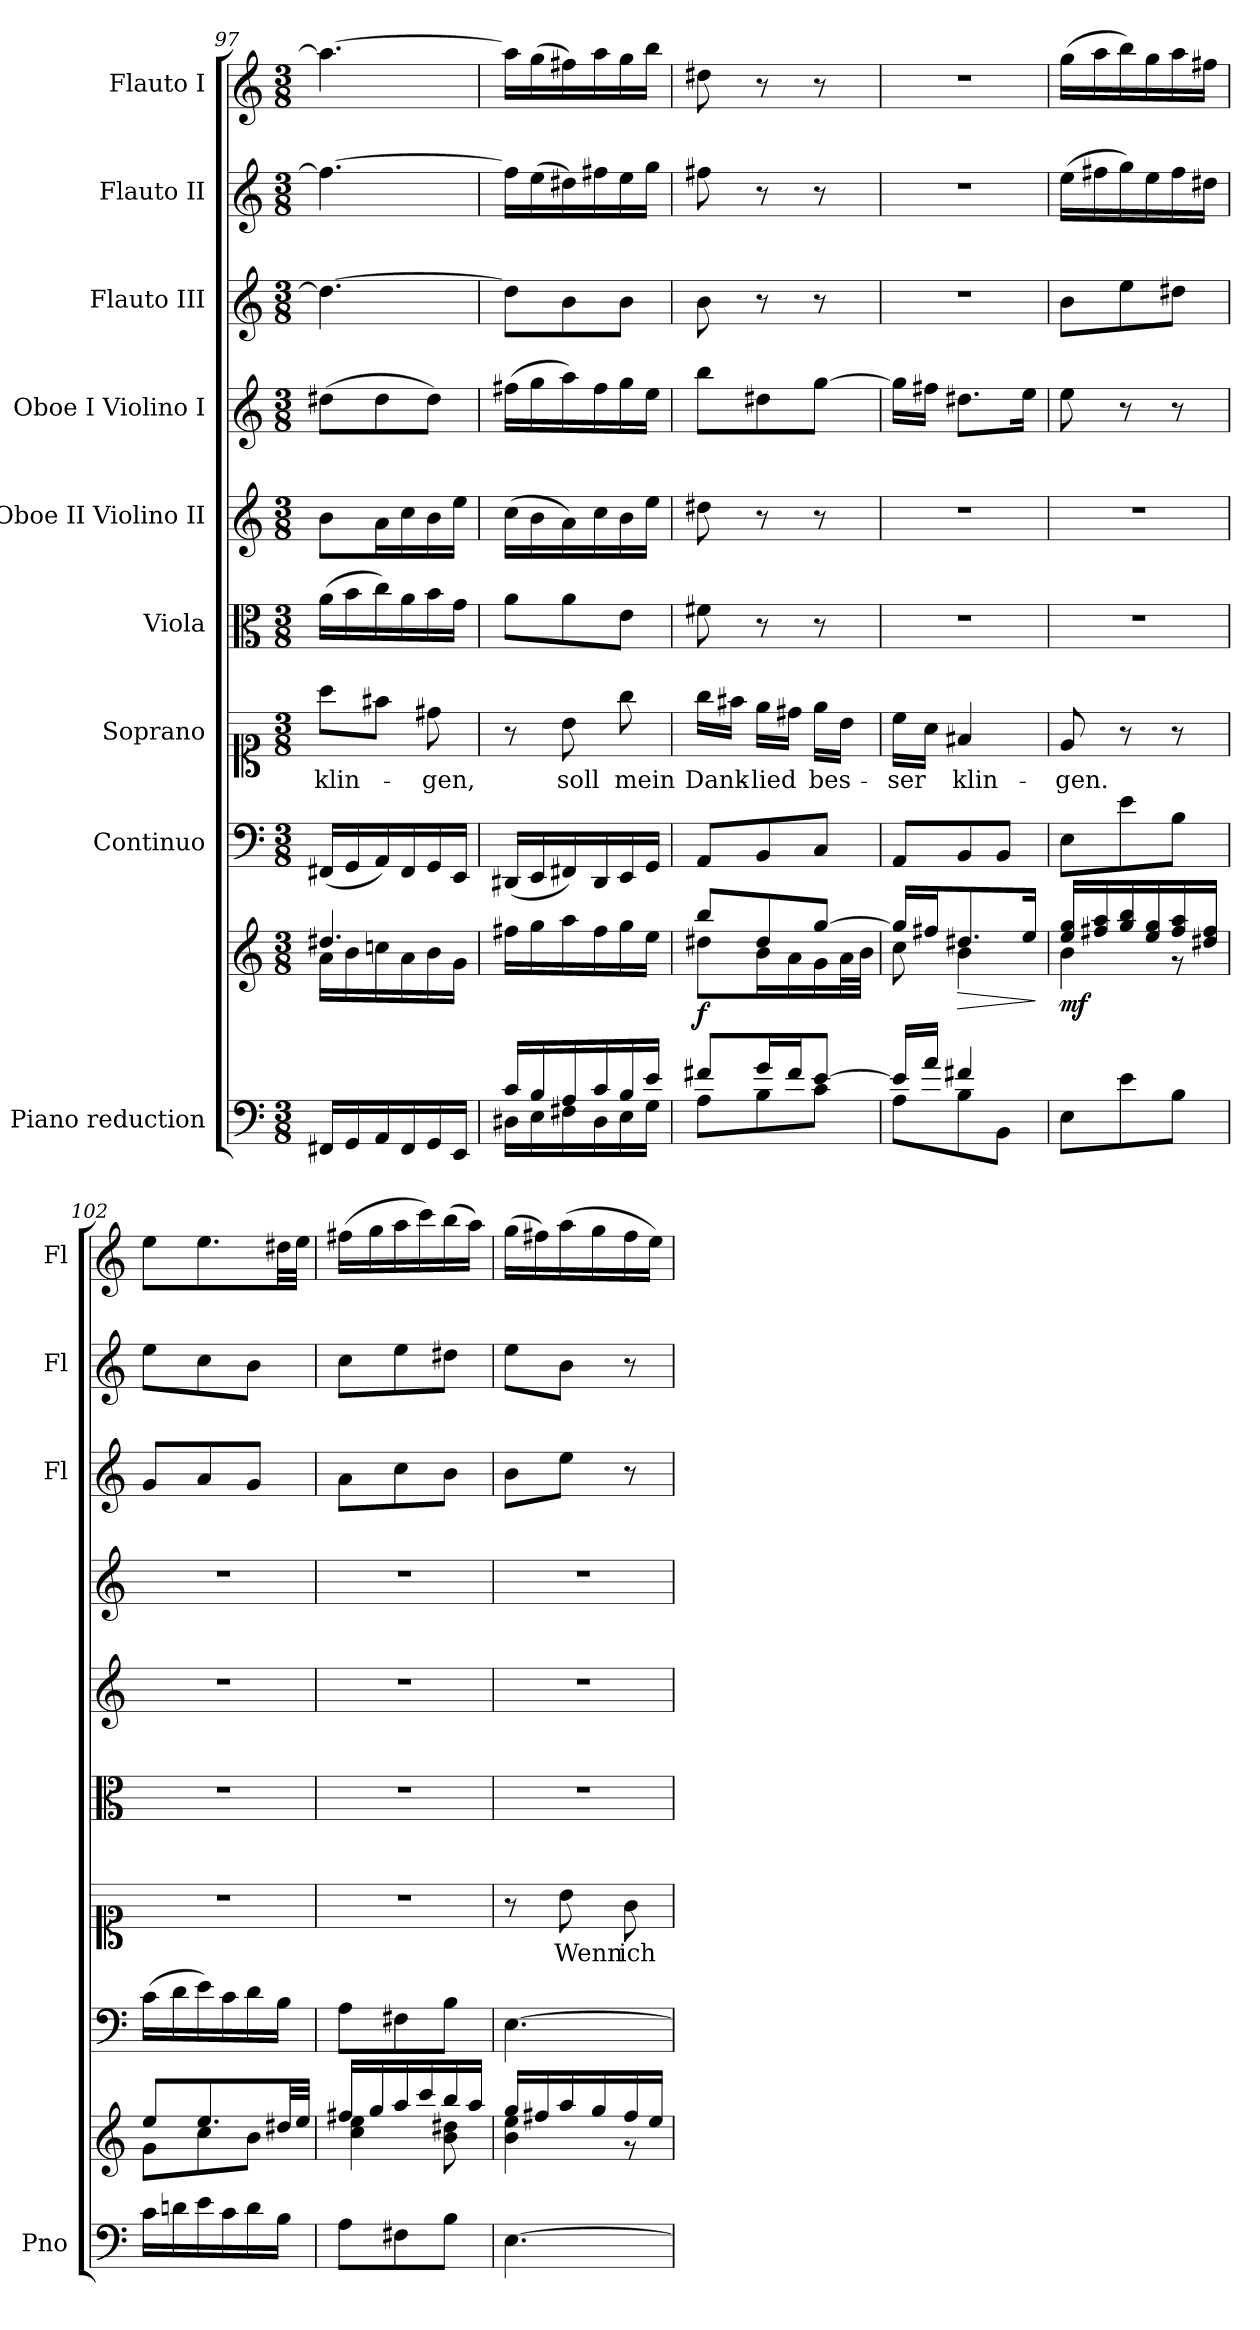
**kern	**kern	**dynam	**kern	**kern	**text	**kern	**kern	**kern	**kern	**kern	**kern
*part9	*part9	*part9	*part8	*part7	*part7	*part6	*part5	*part4	*part3	*part2	*part1
*staff10	*staff9	*staff9/10	*staff8	*staff7	*staff7	*staff6	*staff5	*staff4	*staff3	*staff2	*staff1
*I"Piano reduction	*	*	*I"Continuo	*I"Soprano	*	*I"Viola	*I"Oboe II Violino II	*I"Oboe I Violino I	*I"Flauto III	*I"Flauto II	*I"Flauto I
*I'Pno	*	*	*	*	*	*	*	*	*I'Fl	*I'Fl	*I'Fl
*clefF4	*clefG2	*	*clefF4	*clefC1	*	*clefC3	*clefG2	*clefG2	*clefG2	*clefG2	*clefG2
*k[]	*k[]	*	*k[]	*k[]	*	*k[]	*k[]	*k[]	*k[]	*k[]	*k[]
*M3/8	*M3/8	*	*M3/8	*M3/8	*	*M3/8	*M3/8	*M3/8	*M3/8	*M3/8	*M3/8
=97	=97	=97	=97	=97	=97	=97	=97	=97	=97	=97	=97
*	*^	*	*	*	*	*	*	*	*	*	*
!	!	!	!	!	!	!LO:LY:b	!	!	!	!	!	!
16FF#X/LL	4.dd#X/	16a\LL	.	(<16FF#X/LL	8aa\L	klin-	(>16a\LL	8b\L	(>8dd#X\L	4.dd#\_	4.ff#\_	4.aa\_
16GG/	.	16b\	.	16GG/	.	.	16b\	.	.	.	.	.
16AA/	.	16ccn\	.	16AA/)	8ff#X\J	.	16cc\)	16a\L	8dd#\	.	.	.
16FF#/	.	16a\	.	16FF#/	.	.	16a\	16cc\	.	.	.	.
!	!	!	!	!	!	!LO:LY:b	!	!	!	!	!	!
16GG/	.	16b\	.	16GG/	8dd#X\	gen,	16b\	16b\	8dd#\J)	.	.	.
16EE/JJ	.	16g\JJ	.	16EE/JJ	.	.	16g\JJ	16ee\JJ	.	.	.	.
*	*v	*v	*	*	*	*	*	*	*	*	*	*
=98	=98	=98	=98	=98	=98	=98	=98	=98	=98	=98	=98
*^	*	*	*	*	*	*	*	*	*	*	*
16c/LL	16D#X\LL	16ff#X\LL	.	(<16DD#X/LL	8r	.	8a\L	(>16cc\LL	(>16ff#X\LL	8dd#\L]	16ff#\LL]	16aa\LL]
16B/	16E\	16gg\	.	16EE/	.	.	.	16b\	16gg\	.	(>16ee\	(>16gg\
!	!	!	!	!	!	!LO:LY:b	!	!	!	!	!	!
16A/	16F#X\	16aa\	.	16FF#X/)	8b\	soll	8a\	16a\)	16aa\)	8b\	16dd#X\)	16ff#X\)
16c/	16D#\	16ff#\	.	16DD#/	.	.	.	16cc\	16ff#\	.	16ff#X\	16aa\
!	!	!	!	!	!	!LO:LY:b	!	!	!	!	!	!
16B/	16E\	16gg\	.	16EE/	8gg\	mein	8e\J	16b\	16gg\	8b\J	16ee\	16gg\
16e/JJ	16G\JJ	16ee\JJ	.	16GG/JJ	.	.	.	16ee\JJ	16ee\JJ	.	16gg\JJ	16bb\JJ
=99	=99	=99	=99	=99	=99	=99	=99	=99	=99	=99	=99	=99
*	*	*^	*	*	*	*	*	*	*	*	*	*
!	!	!	!	!LO:DY:b	!	!	!LO:LY:b	!	!	!	!	!	!
8f#X/L	8A\L	8bb/L	8dd#X\L	f	8AA/L	16gg\LL	Dank-	8f#X\	8dd#X\	8bb\L	8b\	8ff#X\	8dd#X\
.	.	.	.	.	.	16ff#X\JJ	.	.	.	.	.	.	.
!	!	!	!	!	!	!	!LO:LY:b	!	!	!	!	!	!
16g/L	8B\	8dd#/	16b\L	.	8BB/	16ee\LL	-lied	8r	8r	8dd#X\	8r	8r	8r
16f#/J	.	.	16a\	.	.	16dd#X\JJ	.	.	.	.	.	.	.
!	!	!	!	!	!	!	!LO:LY:b	!	!	!	!	!	!
[8e/J	8c\J	[8gg/J	16g\	.	8C/J	16ee\LL	bes-	8r	8r	[8gg\J	8r	8r	8r
.	.	.	32a\L	.	.	16b\JJ	.	.	.	.	.	.	.
.	.	.	32b\JJJ	.	.	.	.	.	.	.	.	.	.
!!LO:PB:g=z
=100	=100	=100	=100	=100	=100	=100	=100	=100	=100	=100	=100	=100	=100
!	!	!	!	!	!	!	!LO:LY:b	!	!	!	!	!	!
16e/LL]	8A\L	16gg/LL]	8cc\	.	8AA/L	16cc\LL	-ser	4.r	4.r	16gg\LL]	4.r	4.r	4.r
16a/JJ	.	16ff#X/J	.	.	.	16a\JJ	.	.	.	16ff#X\JJ	.	.	.
!	!	!	!	!LO:HP:b	!	!	!LO:LY:b	!	!	!	!	!	!
4f#X/	8B\	8.dd#X/	4b\	>	8BB/	4f#X/	klin-	.	.	8.dd#X\L	.	.	.
.	8BB\J	.	.	.	8BB/J	.	.	.	.	.	.	.	.
.	.	16ee/Jk	.	.	.	.	.	.	.	16ee\Jk	.	.	.
*v	*v	*	*	*	*	*	*	*	*	*	*	*	*
*	*v	*v	*	*	*	*	*	*	*	*	*	*
.	.	]	.	.	.	.	.	.	.	.	.
=101	=101	=101	=101	=101	=101	=101	=101	=101	=101	=101	=101
*	*^	*	*	*	*	*	*	*	*	*	*
!	!	!	!LO:DY:b	!	!	!LO:LY:b	!	!	!	!	!	!
8E\L	16ee/ 16gg/LL	4b\	mf	8E\L	8e/	-gen.	4.r	4.r	8ee\	8b\L	(>16ee\LL	(>16gg\LL
.	16ff#X/ 16aa/	.	.	.	.	.	.	.	.	.	16ff#X\	16aa\
8e\	16gg/ 16bb/	.	.	8e\	8r	.	.	.	8r	8ee\	16gg\)	16bb\)
.	16ee/ 16gg/	.	.	.	.	.	.	.	.	.	16ee\	16gg\
8B\J	16ff#/ 16aa/	8r	.	8B\J	8r	.	.	.	8r	8dd#X\J	16ff#\	16aa\
.	16dd#X/ 16ff#/JJ	.	.	.	.	.	.	.	.	.	16dd#X\JJ	16ff#X\JJ
=102	=102	=102	=102	=102	=102	=102	=102	=102	=102	=102	=102	=102
16c\LL	8ee/L	8g\L	.	(>16c\LL	4.r	.	4.r	4.r	4.r	8g/L	8ee\L	8ee\L
16dn\	.	.	.	16d\	.	.	.	.	.	.	.	.
16e\	8.ee/	8cc\	.	16e\)	.	.	.	.	.	8a/	8cc\	8.ee\
16c\	.	.	.	16c\	.	.	.	.	.	.	.	.
16d\	.	8b\J	.	16d\	.	.	.	.	.	8g/J	8b\J	.
16B\JJ	32dd#X/LL	.	.	16B\JJ	.	.	.	.	.	.	.	32dd#X\LL
.	32ee/JJJ	.	.	.	.	.	.	.	.	.	.	32ee\JJJ
=103	=103	=103	=103	=103	=103	=103	=103	=103	=103	=103	=103	=103
8A\L	16ff#X/LL	4cc\ 4ee\	.	8A\L	4.r	.	4.r	4.r	4.r	8a\L	8cc\L	(>16ff#X\LL
.	16gg/	.	.	.	.	.	.	.	.	.	.	16gg\
8F#X\	16aa/	.	.	8F#X\	.	.	.	.	.	8cc\	8ee\	16aa\
.	16ccc/	.	.	.	.	.	.	.	.	.	.	16ccc\)
8B\J	16bb/	8b\ 8dd#X\	.	8B\J	.	.	.	.	.	8b\J	8dd#X\J	(>16bb\
.	16aa/JJ	.	.	.	.	.	.	.	.	.	.	16aa\JJ)
=104	=104	=104	=104	=104	=104	=104	=104	=104	=104	=104	=104	=104
[4.E\	16gg/LL	4b\ 4ee\	.	[4.E\	8r	.	4.r	4.r	4.r	8b\L	8ee\L	(>16gg\LL
.	16ff#X/	.	.	.	.	.	.	.	.	.	.	16ff#X\)
!	!	!	!	!	!	!LO:LY:b	!	!	!	!	!	!
.	16aa/	.	.	.	8b\	Wenn	.	.	.	8ee\J	8b\J	(>16aa\
.	16gg/	.	.	.	.	.	.	.	.	.	.	16gg\
!	!	!	!	!	!	!LO:LY:b	!	!	!	!	!	!
.	16ff#/	8r	.	.	8g\	ich	.	.	.	8r	8r	16ff#\
.	16ee/JJ	.	.	.	.	.	.	.	.	.	.	16ee\JJ)
*	*v	*v	*	*	*	*	*	*	*	*	*	*
=	=	=	=	=	=	=	=	=	=	=	=
*-	*-	*-	*-	*-	*-	*-	*-	*-	*-	*-	*-
